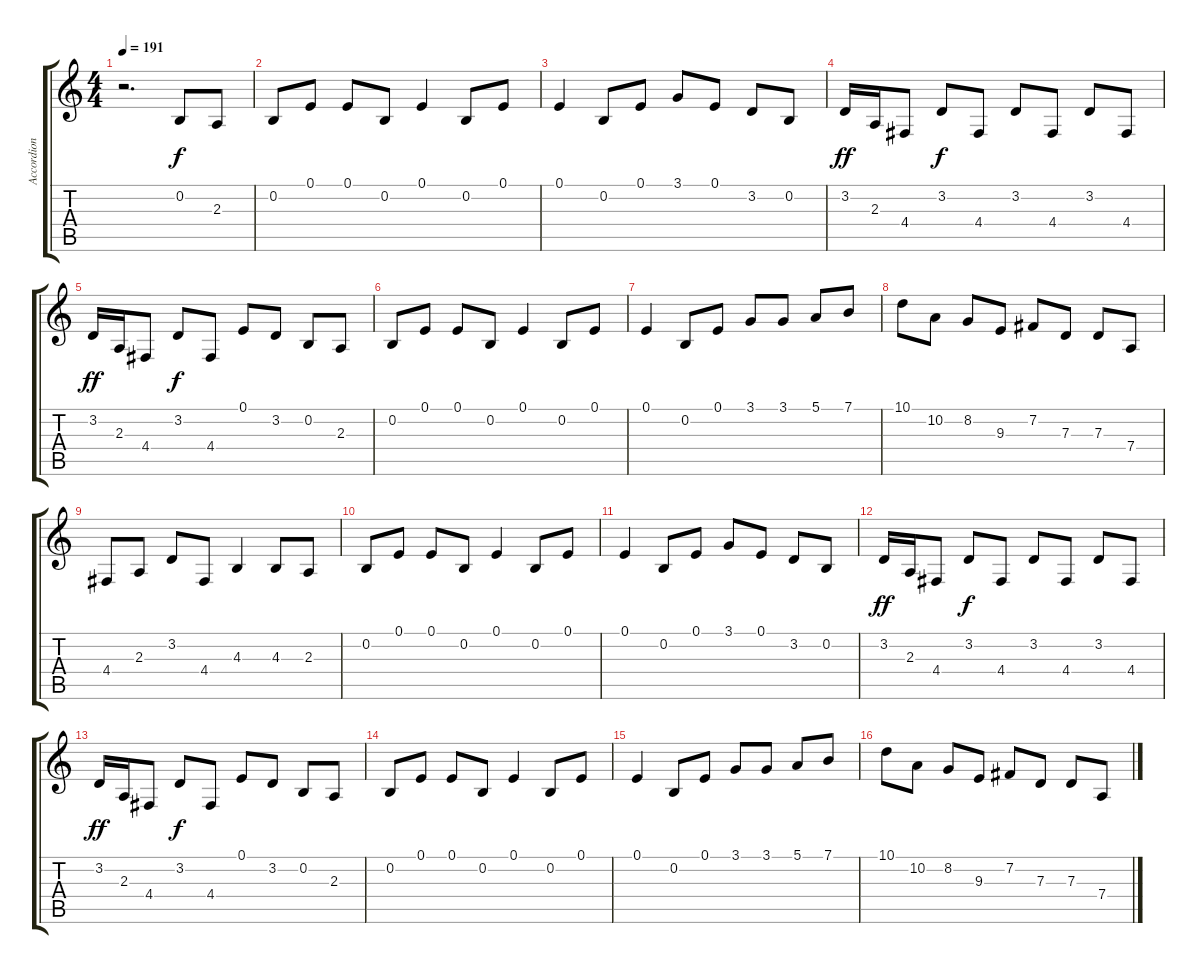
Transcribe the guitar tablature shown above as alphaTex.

\track ("Accordion 2" "Accordion ") {instrument tangoaccordion}
\staff {score tabs}
\tuning (E4 B3 G3 D3 A2 E2) {hide}
\ts (4 4)
\tempo 191
\clef g2
\ks c
r.2{d dy f} 0.2.8 2.3.8 |
0.2.8 0.1.8 0.1.8 0.2.8 0.1.4 0.2.8 0.1.8 |
0.1.4 0.2.8 0.1.8 3.1.8 0.1.8 3.2.8 0.2.8 |
3.2.16{dy ff} 2.3.16 4.4.8 3.2.8{dy f} 4.4.8 3.2.8 4.4.8 3.2.8 4.4.8 |
3.2.16{dy ff} 2.3.16 4.4.8 3.2.8{dy f} 4.4.8 0.1.8 3.2.8 0.2.8 2.3.8 |
0.2.8 0.1.8 0.1.8 0.2.8 0.1.4 0.2.8 0.1.8 |
0.1.4 0.2.8 0.1.8 3.1.8 3.1.8 5.1.8 7.1.8 |
10.1.8 10.2.8 8.2.8 9.3.8 7.2.8 7.3.8 7.3.8 7.4.8 |
4.4.8 2.3.8 3.2.8 4.4.8 4.3.4 4.3.8 2.3.8 |
0.2.8 0.1.8 0.1.8 0.2.8 0.1.4 0.2.8 0.1.8 |
0.1.4 0.2.8 0.1.8 3.1.8 0.1.8 3.2.8 0.2.8 |
3.2.16{dy ff} 2.3.16 4.4.8 3.2.8{dy f} 4.4.8 3.2.8 4.4.8 3.2.8 4.4.8 |
3.2.16{dy ff} 2.3.16 4.4.8 3.2.8{dy f} 4.4.8 0.1.8 3.2.8 0.2.8 2.3.8 |
0.2.8 0.1.8 0.1.8 0.2.8 0.1.4 0.2.8 0.1.8 |
0.1.4 0.2.8 0.1.8 3.1.8 3.1.8 5.1.8 7.1.8 |
10.1.8 10.2.8 8.2.8 9.3.8 7.2.8 7.3.8 7.3.8 7.4.8
